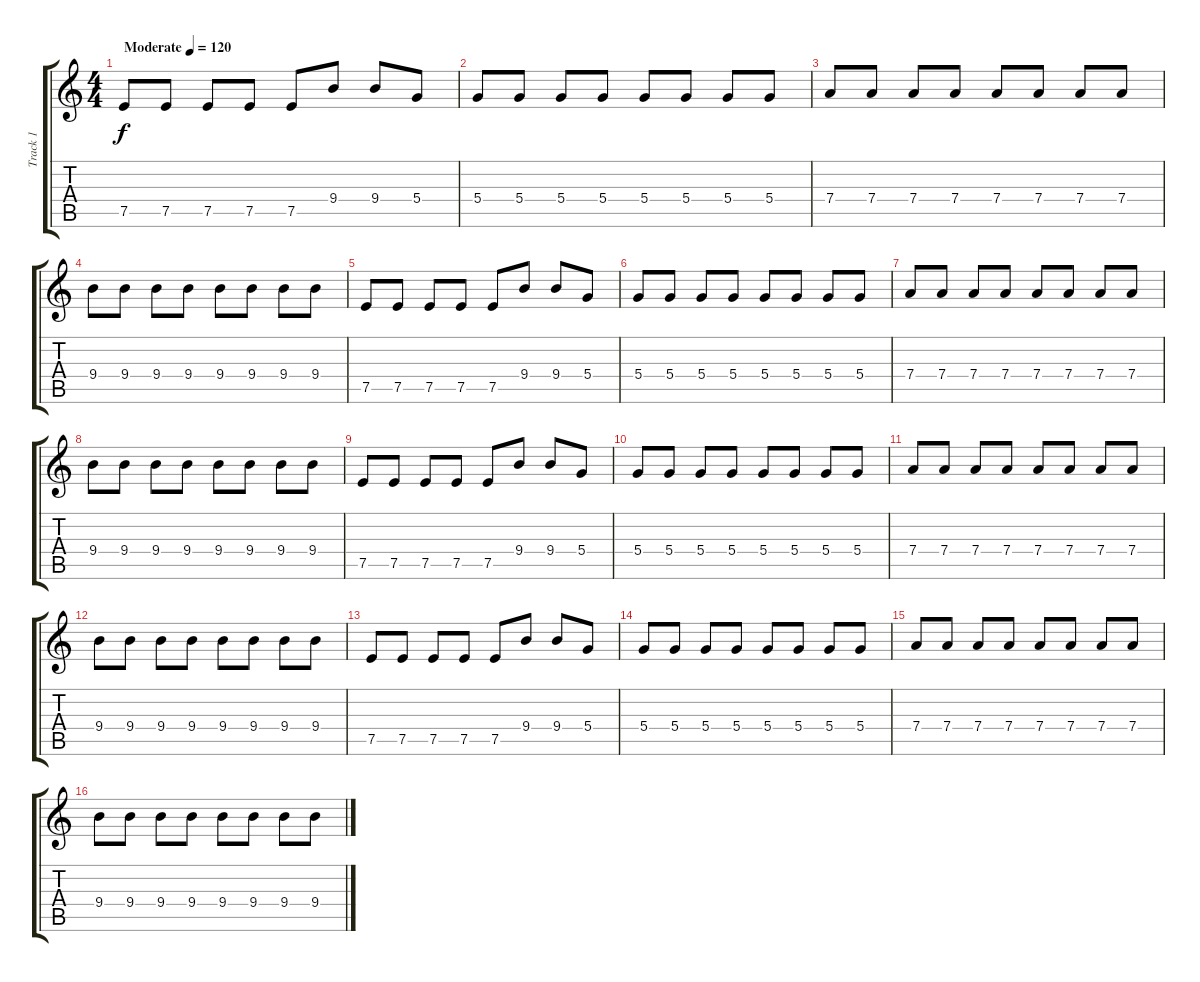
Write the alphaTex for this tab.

\track ("Track 1" "Track 1") {instrument distortionguitar}
\staff {score tabs}
\tuning (E4 B3 G3 D3 A2 D2) {hide}
\ts (4 4)
\tempo (120 "Moderate")
\clef g2
\ks c
7.5.8{dy f instrument distortionguitar} 7.5.8 7.5.8 7.5.8 7.5.8 9.4.8 9.4.8 5.4.8 |
5.4.8 5.4.8 5.4.8 5.4.8 5.4.8 5.4.8 5.4.8 5.4.8 |
7.4.8 7.4.8 7.4.8 7.4.8 7.4.8 7.4.8 7.4.8 7.4.8 |
9.4.8 9.4.8 9.4.8 9.4.8 9.4.8 9.4.8 9.4.8 9.4.8 |
7.5.8 7.5.8 7.5.8 7.5.8 7.5.8 9.4.8 9.4.8 5.4.8 |
5.4.8 5.4.8 5.4.8 5.4.8 5.4.8 5.4.8 5.4.8 5.4.8 |
7.4.8 7.4.8 7.4.8 7.4.8 7.4.8 7.4.8 7.4.8 7.4.8 |
9.4.8 9.4.8 9.4.8 9.4.8 9.4.8 9.4.8 9.4.8 9.4.8 |
7.5.8 7.5.8 7.5.8 7.5.8 7.5.8 9.4.8 9.4.8 5.4.8 |
5.4.8 5.4.8 5.4.8 5.4.8 5.4.8 5.4.8 5.4.8 5.4.8 |
7.4.8 7.4.8 7.4.8 7.4.8 7.4.8 7.4.8 7.4.8 7.4.8 |
9.4.8 9.4.8 9.4.8 9.4.8 9.4.8 9.4.8 9.4.8 9.4.8 |
7.5.8 7.5.8 7.5.8 7.5.8 7.5.8 9.4.8 9.4.8 5.4.8 |
5.4.8 5.4.8 5.4.8 5.4.8 5.4.8 5.4.8 5.4.8 5.4.8 |
7.4.8 7.4.8 7.4.8 7.4.8 7.4.8 7.4.8 7.4.8 7.4.8 |
9.4.8 9.4.8 9.4.8 9.4.8 9.4.8 9.4.8 9.4.8 9.4.8
